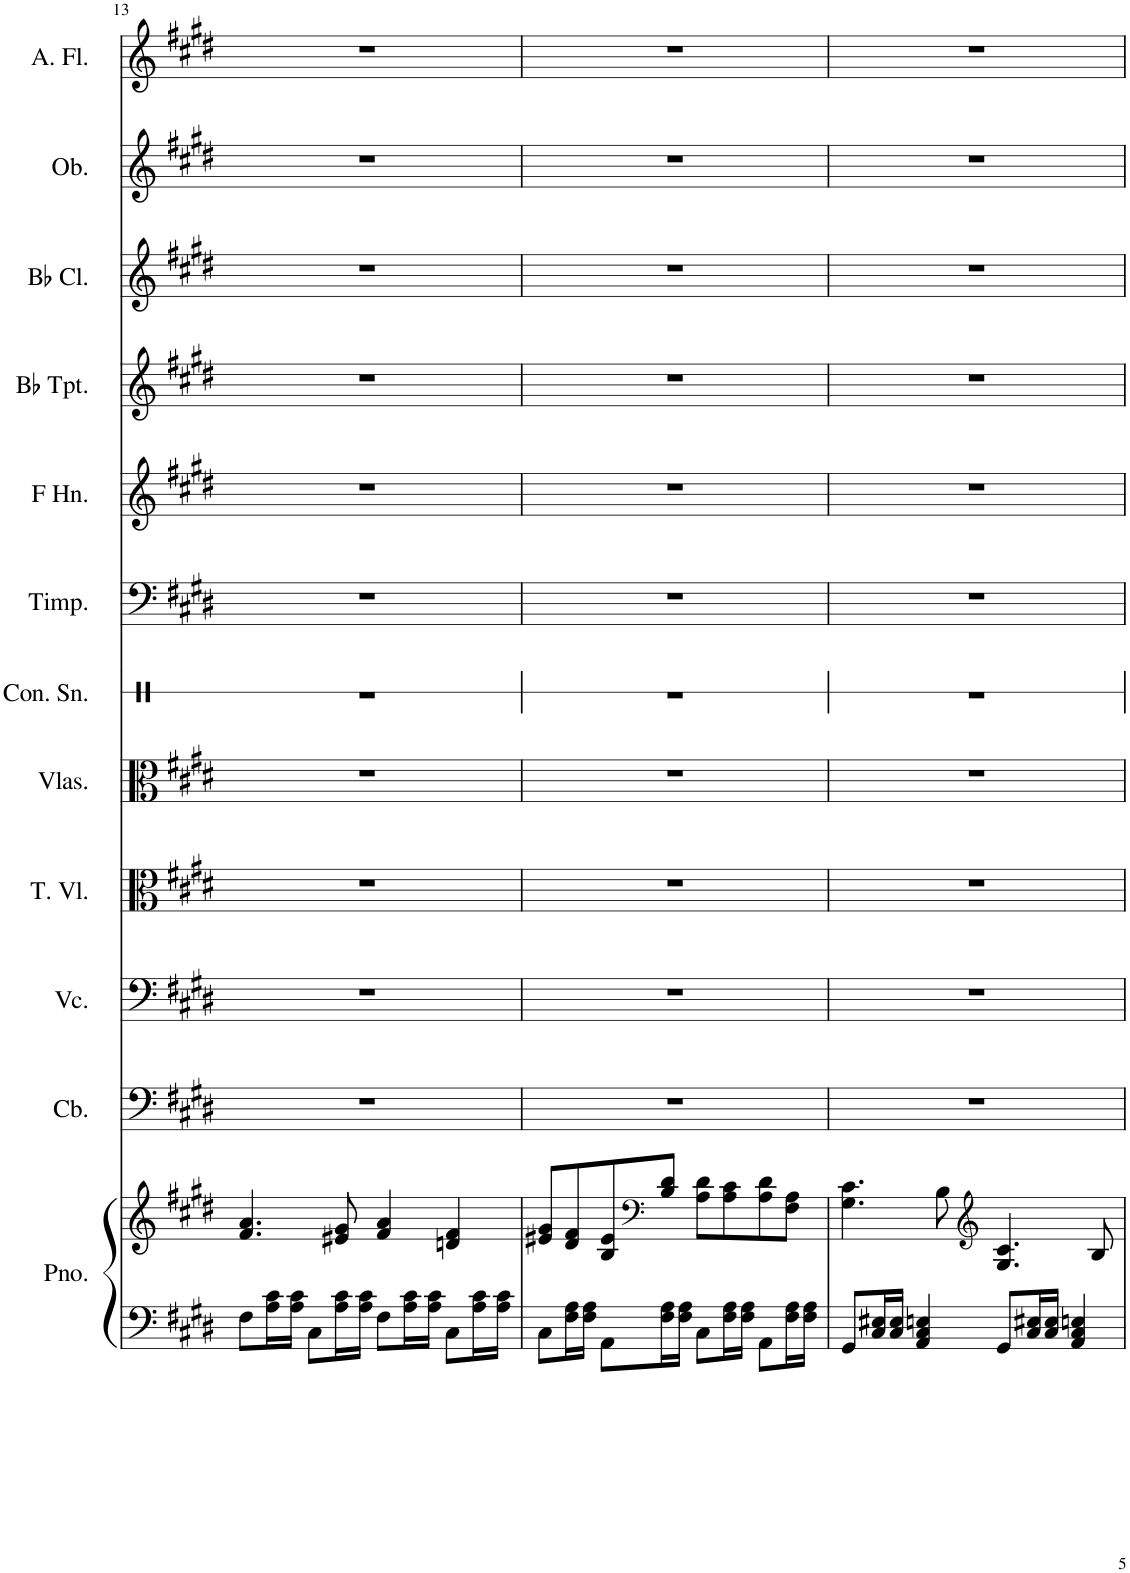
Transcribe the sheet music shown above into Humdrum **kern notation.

**kern	**kern	**kern	**kern	**kern	**kern	**kern	**kern	**kern	**kern	**kern	**kern	**kern
*part12	*part12	*part11	*part10	*part9	*part8	*part7	*part6	*part5	*part4	*part3	*part2	*part1
*staff13	*staff12	*staff11	*staff10	*staff9	*staff8	*staff7	*staff6	*staff5	*staff4	*staff3	*staff2	*staff1
*I"Piano, Pf.	*	*I"Contrabass, Cb.	*I"Violoncello, Vcl.	*I"Tenor Viol, Vla.	*I"Violas, Vl.I	*I"Concert Snare Drum, Perc.	*I"Timpani, Tp.	*I"Horn in F, Hn.	*I"Bb Trumpet, Tr.	*I"Bb Clarinet, Cl.	*I"Oboe, Ob.	*I"Alto Flute, Fl.
*I'Pno.	*	*I'Cb.	*I'Vc.	*I'T. Vl.	*I'Vlas.	*I'Con. Sn.	*I'Timp.	*I'F Hn.	*I'Bb Tpt.	*I'Bb Cl.	*I'Ob.	*I'A. Fl.
!!LO:PB:g=z
*clefF4	*clefG2	*clefF4	*clefF4	*clefC3	*clefC3	*clefX	*clefF4	*clefG2	*clefG2	*clefG2	*clefG2	*clefG2
*	*	*Trd7c12	*	*	*	*	*	*Trd4c7	*Trd1c2	*Trd1c2	*	*Trd3c5
*k[f#c#g#d#]	*k[f#c#g#d#]	*k[f#c#g#d#]	*k[f#c#g#d#]	*k[f#c#g#d#]	*k[f#c#g#d#]	*k[]	*k[f#c#g#d#]	*k[f#c#g#d#]	*k[f#c#g#d#]	*k[f#c#g#d#]	*k[f#c#g#d#]	*k[f#c#g#d#]
*M4/4	*M4/4	*M4/4	*M4/4	*M4/4	*M4/4	*M4/4	*M4/4	*M4/4	*M4/4	*M4/4	*M4/4	*M4/4
=13	=13	=13	=13	=13	=13	=13	=13	=13	=13	=13	=13	=13
8F#\L	4.f#/ 4.a/	1r	1r	1r	1r	1r	1r	1r	1r	1r	1r	1r
16A\ 16c#\L	.	.	.	.	.	.	.	.	.	.	.	.
16A\ 16c#\JJ	.	.	.	.	.	.	.	.	.	.	.	.
8C#\L	.	.	.	.	.	.	.	.	.	.	.	.
16A\ 16c#\L	8e#X/ 8g#/	.	.	.	.	.	.	.	.	.	.	.
16A\ 16c#\JJ	.	.	.	.	.	.	.	.	.	.	.	.
8F#\L	4f#/ 4a/	.	.	.	.	.	.	.	.	.	.	.
16A\ 16c#\L	.	.	.	.	.	.	.	.	.	.	.	.
16A\ 16c#\JJ	.	.	.	.	.	.	.	.	.	.	.	.
8C#\L	4dn/ 4f#/	.	.	.	.	.	.	.	.	.	.	.
16A\ 16c#\L	.	.	.	.	.	.	.	.	.	.	.	.
16A\ 16c#\JJ	.	.	.	.	.	.	.	.	.	.	.	.
=14	=14	=14	=14	=14	=14	=14	=14	=14	=14	=14	=14	=14
8C#\L	8e#X/ 8g#/L	1r	1r	1r	1r	1r	1r	1r	1r	1r	1r	1r
16F#\ 16A\L	8d#/ 8f#/	.	.	.	.	.	.	.	.	.	.	.
16F#\ 16A\JJ	.	.	.	.	.	.	.	.	.	.	.	.
8AA\L	8B/ 8e#/	.	.	.	.	.	.	.	.	.	.	.
*	*clefF4	*	*	*	*	*	*	*	*	*	*	*
16F#\ 16A\L	8B/ 8d#/J	.	.	.	.	.	.	.	.	.	.	.
16F#\ 16A\JJ	.	.	.	.	.	.	.	.	.	.	.	.
8C#\L	8A\ 8d#\L	.	.	.	.	.	.	.	.	.	.	.
16F#\ 16A\L	8A\ 8c#\	.	.	.	.	.	.	.	.	.	.	.
16F#\ 16A\JJ	.	.	.	.	.	.	.	.	.	.	.	.
8AA\L	8A\ 8d#\	.	.	.	.	.	.	.	.	.	.	.
16F#\ 16A\L	8F#\ 8A\J	.	.	.	.	.	.	.	.	.	.	.
16F#\ 16A\JJ	.	.	.	.	.	.	.	.	.	.	.	.
=15	=15	=15	=15	=15	=15	=15	=15	=15	=15	=15	=15	=15
8GG#/L	4.G#\ 4.c#\	1r	1r	1r	1r	1r	1r	1r	1r	1r	1r	1r
16C#/ 16E#X/L	.	.	.	.	.	.	.	.	.	.	.	.
16C#/ 16E#/JJ	.	.	.	.	.	.	.	.	.	.	.	.
4AA/ 4C#/ 4En/	.	.	.	.	.	.	.	.	.	.	.	.
.	8B\	.	.	.	.	.	.	.	.	.	.	.
*	*clefG2	*	*	*	*	*	*	*	*	*	*	*
8GG#/L	4.G#/ 4.c#/	.	.	.	.	.	.	.	.	.	.	.
16C#/ 16E#X/L	.	.	.	.	.	.	.	.	.	.	.	.
16C#/ 16E#/JJ	.	.	.	.	.	.	.	.	.	.	.	.
4AA/ 4C#/ 4En/	.	.	.	.	.	.	.	.	.	.	.	.
.	8B/	.	.	.	.	.	.	.	.	.	.	.
=	=	=	=	=	=	=	=	=	=	=	=	=
*-	*-	*-	*-	*-	*-	*-	*-	*-	*-	*-	*-	*-
